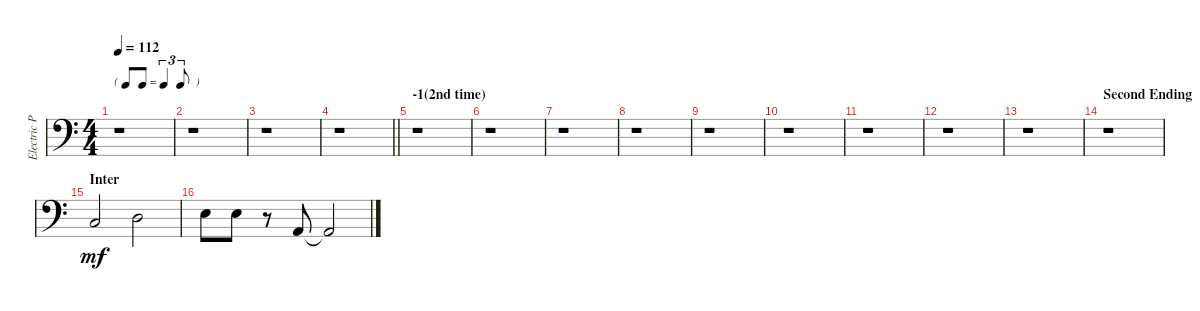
\track ("Electric Piano (Staff 2)" "Electric P") {instrument electricgrandpiano}
\staff {score}
\tuning (E4 B3 G3 D3 A2 E2 B1) {hide}
\ts (4 4)
\tf triplet8th
\tempo 112
\clef f4
\ks c
r.1{dy mf} |
r.1 |
r.1 |
\barLineRight lightlight
r.1 |
\section ("" "-1(2nd time)")
r.1 |
r.1 |
r.1 |
r.1 |
r.1 |
r.1 |
r.1 |
r.1 |
r.1 |
\section ("" "Second Ending")
r.1 |
\section ("" "Inter")
3.5.2 0.4.2 |
2.4.8 2.4.8 r.8 0.5.8 0.5{t}.2
